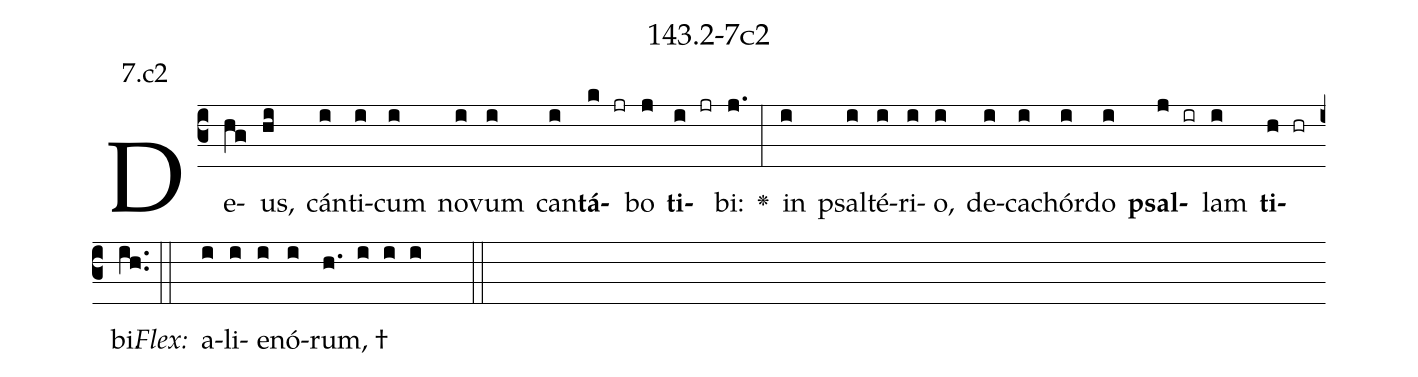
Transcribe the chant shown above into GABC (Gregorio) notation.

name: 143.2-7c2;
annotation: 7.c2;
%%
(c3)De(hg)us,(hi) cán(i)ti(i)cum(i) no(i)vum(i) can(i)<b>tá</b>(k jr)bo(j) <b>ti</b>(i jr)bi:(j.) <v>\greheightstar</v>(:) in(i) psal(i)té(i)ri(i)o,(i) de(i)ca(i)chór(i)do(i) <b>psal</b>(j ir)lam(i) <b>ti</b>(h hr)bi.(ih..) (::)
<i>Flex:</i>()  a(i)li(i)e(i)nó(i)rum, †(h. i i i  ::)

%E(i) u(i) o(j) u(i) a(h) e.(ih..) (::)
